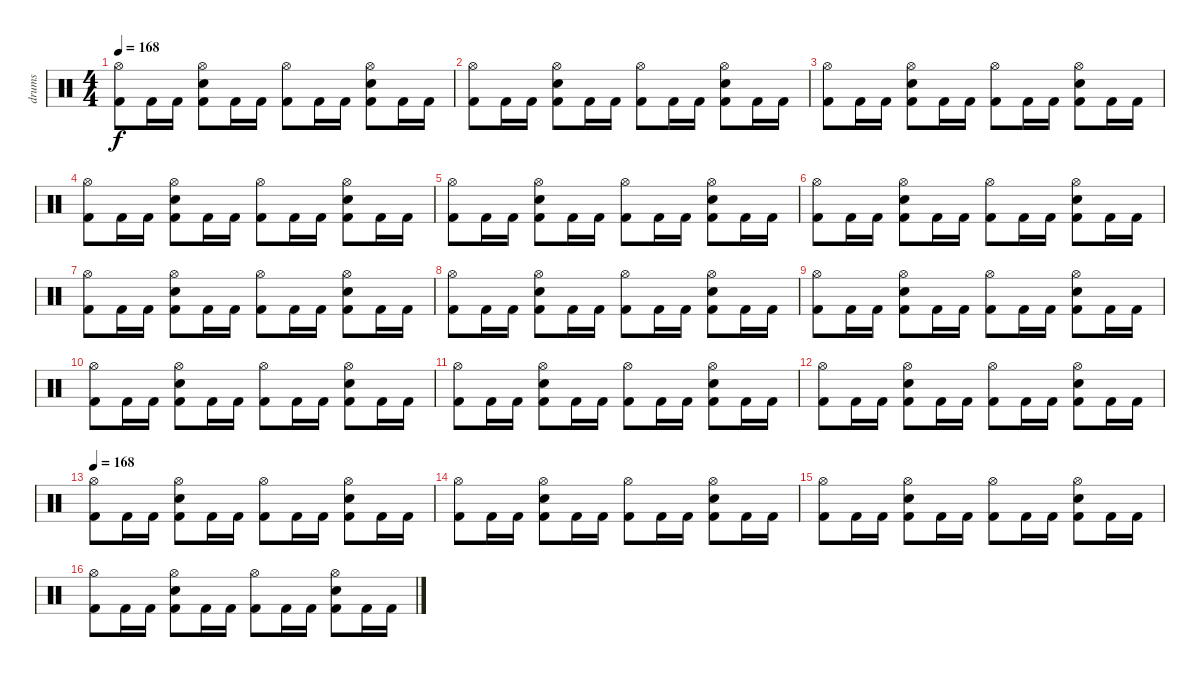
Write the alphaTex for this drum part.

\track ("drums" "drums") {instrument percussion}
\staff {score}
\articulation defaults
\ts (4 4)
\tempo 168
\clef neutral
\ks c
("Hi-Hat (open)" "Kick (hit) 2").8{dy f} "Kick (hit) 2".16 "Kick (hit) 2".16 ("Snare (hit) 2" "Hi-Hat (open)" "Kick (hit) 2").8 "Kick (hit) 2".16 "Kick (hit) 2".16 ("Hi-Hat (open)" "Kick (hit) 2").8 "Kick (hit) 2".16 "Kick (hit) 2".16 ("Snare (hit) 2" "Hi-Hat (open)" "Kick (hit) 2").8 "Kick (hit) 2".16 "Kick (hit) 2".16 |
("Hi-Hat (open)" "Kick (hit) 2").8 "Kick (hit) 2".16 "Kick (hit) 2".16 ("Snare (hit) 2" "Hi-Hat (open)" "Kick (hit) 2").8 "Kick (hit) 2".16 "Kick (hit) 2".16 ("Hi-Hat (open)" "Kick (hit) 2").8 "Kick (hit) 2".16 "Kick (hit) 2".16 ("Snare (hit) 2" "Hi-Hat (open)" "Kick (hit) 2").8 "Kick (hit) 2".16 "Kick (hit) 2".16 |
("Hi-Hat (open)" "Kick (hit) 2").8 "Kick (hit) 2".16 "Kick (hit) 2".16 ("Snare (hit) 2" "Hi-Hat (open)" "Kick (hit) 2").8 "Kick (hit) 2".16 "Kick (hit) 2".16 ("Hi-Hat (open)" "Kick (hit) 2").8 "Kick (hit) 2".16 "Kick (hit) 2".16 ("Snare (hit) 2" "Hi-Hat (open)" "Kick (hit) 2").8 "Kick (hit) 2".16 "Kick (hit) 2".16 |
("Hi-Hat (open)" "Kick (hit) 2").8 "Kick (hit) 2".16 "Kick (hit) 2".16 ("Snare (hit) 2" "Hi-Hat (open)" "Kick (hit) 2").8 "Kick (hit) 2".16 "Kick (hit) 2".16 ("Hi-Hat (open)" "Kick (hit) 2").8 "Kick (hit) 2".16 "Kick (hit) 2".16 ("Snare (hit) 2" "Hi-Hat (open)" "Kick (hit) 2").8 "Kick (hit) 2".16 "Kick (hit) 2".16 |
("Hi-Hat (open)" "Kick (hit) 2").8 "Kick (hit) 2".16 "Kick (hit) 2".16 ("Snare (hit) 2" "Hi-Hat (open)" "Kick (hit) 2").8 "Kick (hit) 2".16 "Kick (hit) 2".16 ("Hi-Hat (open)" "Kick (hit) 2").8 "Kick (hit) 2".16 "Kick (hit) 2".16 ("Snare (hit) 2" "Hi-Hat (open)" "Kick (hit) 2").8 "Kick (hit) 2".16 "Kick (hit) 2".16 |
("Hi-Hat (open)" "Kick (hit) 2").8 "Kick (hit) 2".16 "Kick (hit) 2".16 ("Snare (hit) 2" "Hi-Hat (open)" "Kick (hit) 2").8 "Kick (hit) 2".16 "Kick (hit) 2".16 ("Hi-Hat (open)" "Kick (hit) 2").8 "Kick (hit) 2".16 "Kick (hit) 2".16 ("Snare (hit) 2" "Hi-Hat (open)" "Kick (hit) 2").8 "Kick (hit) 2".16 "Kick (hit) 2".16 |
("Hi-Hat (open)" "Kick (hit) 2").8 "Kick (hit) 2".16 "Kick (hit) 2".16 ("Snare (hit) 2" "Hi-Hat (open)" "Kick (hit) 2").8 "Kick (hit) 2".16 "Kick (hit) 2".16 ("Hi-Hat (open)" "Kick (hit) 2").8 "Kick (hit) 2".16 "Kick (hit) 2".16 ("Snare (hit) 2" "Hi-Hat (open)" "Kick (hit) 2").8 "Kick (hit) 2".16 "Kick (hit) 2".16 |
("Hi-Hat (open)" "Kick (hit) 2").8 "Kick (hit) 2".16 "Kick (hit) 2".16 ("Snare (hit) 2" "Hi-Hat (open)" "Kick (hit) 2").8 "Kick (hit) 2".16 "Kick (hit) 2".16 ("Hi-Hat (open)" "Kick (hit) 2").8 "Kick (hit) 2".16 "Kick (hit) 2".16 ("Snare (hit) 2" "Hi-Hat (open)" "Kick (hit) 2").8 "Kick (hit) 2".16 "Kick (hit) 2".16 |
("Hi-Hat (open)" "Kick (hit) 2").8 "Kick (hit) 2".16 "Kick (hit) 2".16 ("Snare (hit) 2" "Hi-Hat (open)" "Kick (hit) 2").8 "Kick (hit) 2".16 "Kick (hit) 2".16 ("Hi-Hat (open)" "Kick (hit) 2").8 "Kick (hit) 2".16 "Kick (hit) 2".16 ("Snare (hit) 2" "Hi-Hat (open)" "Kick (hit) 2").8 "Kick (hit) 2".16 "Kick (hit) 2".16 |
("Hi-Hat (open)" "Kick (hit) 2").8 "Kick (hit) 2".16 "Kick (hit) 2".16 ("Snare (hit) 2" "Hi-Hat (open)" "Kick (hit) 2").8 "Kick (hit) 2".16 "Kick (hit) 2".16 ("Hi-Hat (open)" "Kick (hit) 2").8 "Kick (hit) 2".16 "Kick (hit) 2".16 ("Snare (hit) 2" "Hi-Hat (open)" "Kick (hit) 2").8 "Kick (hit) 2".16 "Kick (hit) 2".16 |
("Hi-Hat (open)" "Kick (hit) 2").8 "Kick (hit) 2".16 "Kick (hit) 2".16 ("Snare (hit) 2" "Hi-Hat (open)" "Kick (hit) 2").8 "Kick (hit) 2".16 "Kick (hit) 2".16 ("Hi-Hat (open)" "Kick (hit) 2").8 "Kick (hit) 2".16 "Kick (hit) 2".16 ("Snare (hit) 2" "Hi-Hat (open)" "Kick (hit) 2").8 "Kick (hit) 2".16 "Kick (hit) 2".16 |
("Hi-Hat (open)" "Kick (hit) 2").8 "Kick (hit) 2".16 "Kick (hit) 2".16 ("Snare (hit) 2" "Hi-Hat (open)" "Kick (hit) 2").8 "Kick (hit) 2".16 "Kick (hit) 2".16 ("Hi-Hat (open)" "Kick (hit) 2").8 "Kick (hit) 2".16 "Kick (hit) 2".16 ("Snare (hit) 2" "Hi-Hat (open)" "Kick (hit) 2").8 "Kick (hit) 2".16 "Kick (hit) 2".16 |
\tempo 168
("Hi-Hat (open)" "Kick (hit) 2").8 "Kick (hit) 2".16 "Kick (hit) 2".16 ("Snare (hit) 2" "Hi-Hat (open)" "Kick (hit) 2").8 "Kick (hit) 2".16 "Kick (hit) 2".16 ("Hi-Hat (open)" "Kick (hit) 2").8 "Kick (hit) 2".16 "Kick (hit) 2".16 ("Snare (hit) 2" "Hi-Hat (open)" "Kick (hit) 2").8 "Kick (hit) 2".16 "Kick (hit) 2".16 |
("Hi-Hat (open)" "Kick (hit) 2").8 "Kick (hit) 2".16 "Kick (hit) 2".16 ("Snare (hit) 2" "Hi-Hat (open)" "Kick (hit) 2").8 "Kick (hit) 2".16 "Kick (hit) 2".16 ("Hi-Hat (open)" "Kick (hit) 2").8 "Kick (hit) 2".16 "Kick (hit) 2".16 ("Snare (hit) 2" "Hi-Hat (open)" "Kick (hit) 2").8 "Kick (hit) 2".16 "Kick (hit) 2".16 |
("Hi-Hat (open)" "Kick (hit) 2").8 "Kick (hit) 2".16 "Kick (hit) 2".16 ("Snare (hit) 2" "Hi-Hat (open)" "Kick (hit) 2").8 "Kick (hit) 2".16 "Kick (hit) 2".16 ("Hi-Hat (open)" "Kick (hit) 2").8 "Kick (hit) 2".16 "Kick (hit) 2".16 ("Snare (hit) 2" "Hi-Hat (open)" "Kick (hit) 2").8 "Kick (hit) 2".16 "Kick (hit) 2".16 |
("Hi-Hat (open)" "Kick (hit) 2").8 "Kick (hit) 2".16 "Kick (hit) 2".16 ("Snare (hit) 2" "Hi-Hat (open)" "Kick (hit) 2").8 "Kick (hit) 2".16 "Kick (hit) 2".16 ("Hi-Hat (open)" "Kick (hit) 2").8 "Kick (hit) 2".16 "Kick (hit) 2".16 ("Snare (hit) 2" "Hi-Hat (open)" "Kick (hit) 2").8 "Kick (hit) 2".16 "Kick (hit) 2".16
